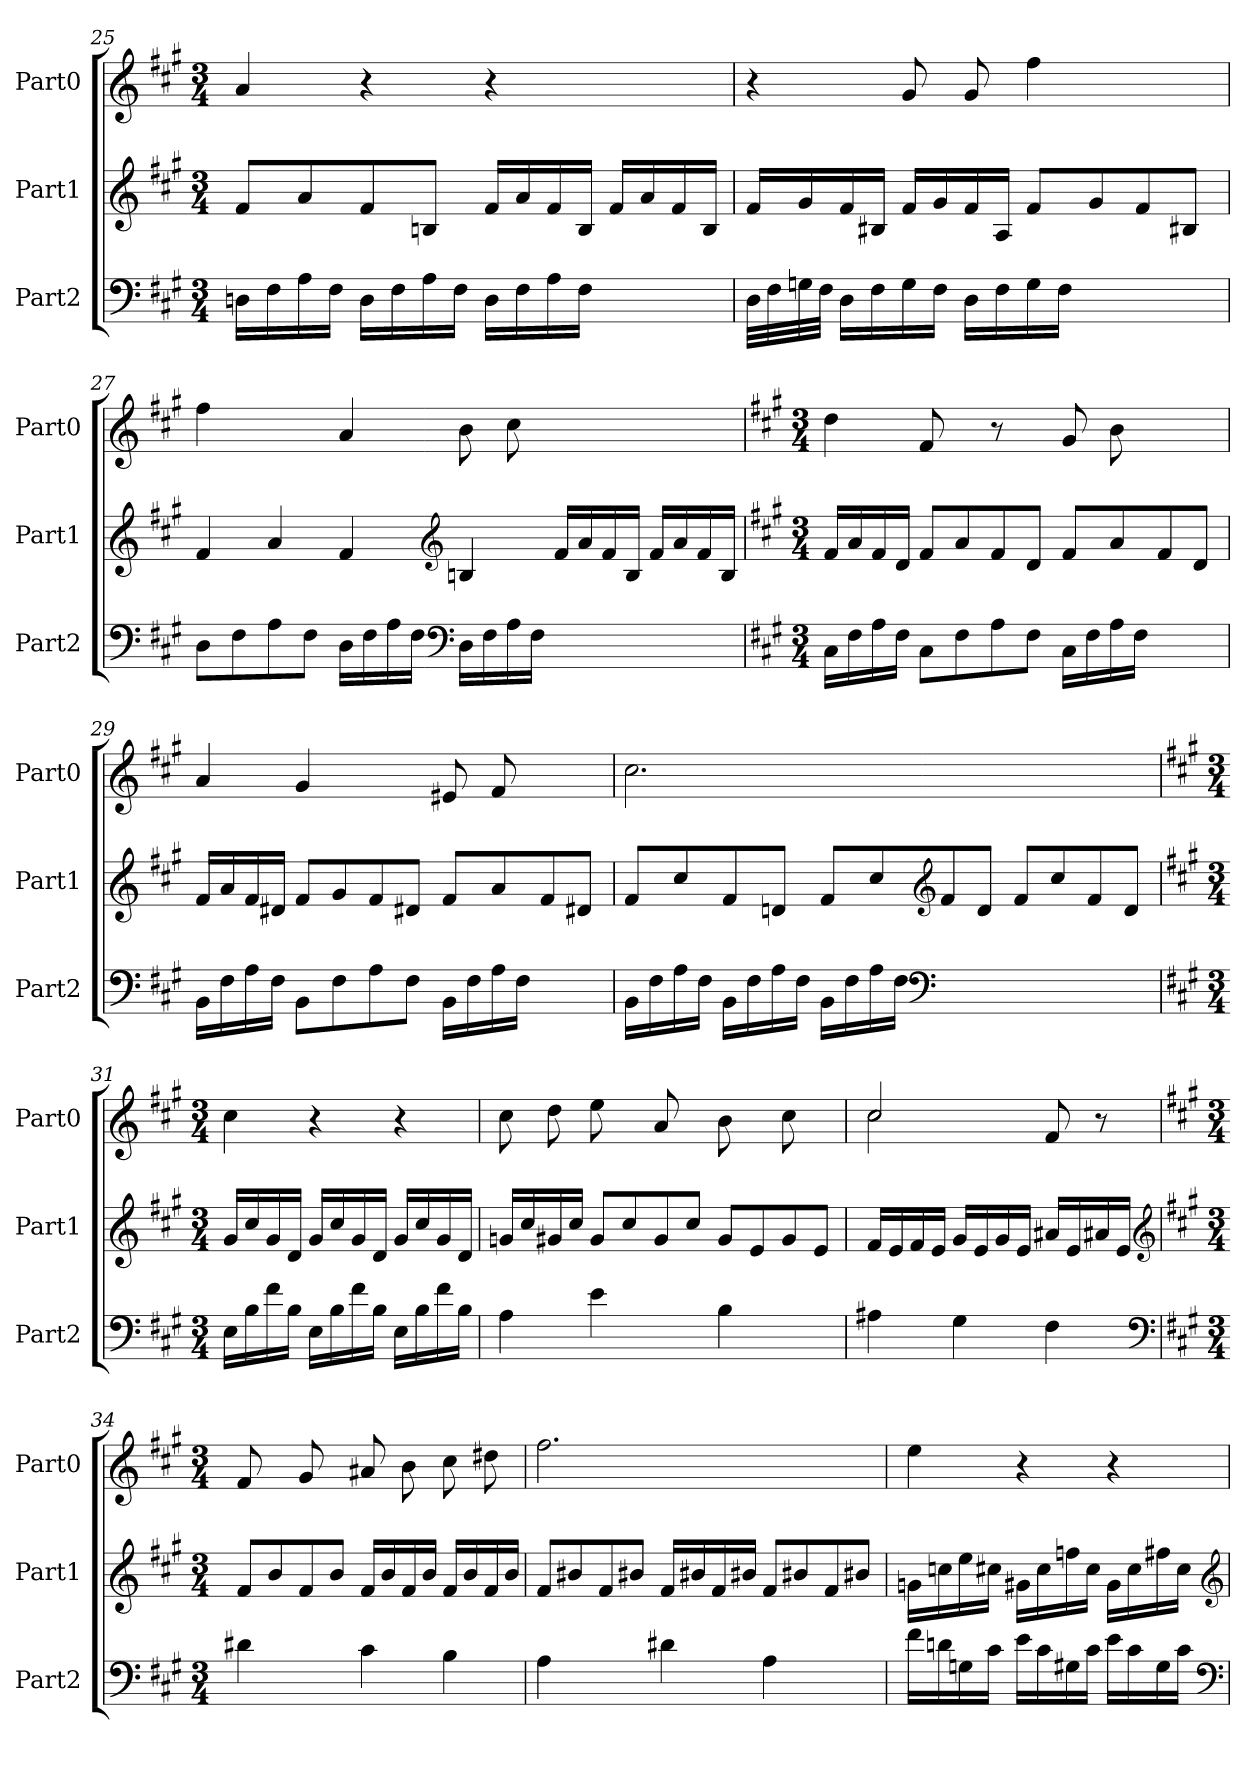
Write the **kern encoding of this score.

**kern	**kern	**kern
*part3	*part2	*part1
*staff3	*staff2	*staff1
*I"Part2	*I"Part1	*I"Part0
*I'Part2	*I'Part1	*I'Part0
!!LO:LB:g=z
*clefF4	*clefG2	*clefG2
*k[f#c#g#]	*k[f#c#g#]	*k[f#c#g#]
*M3/4	*M3/4	*M3/4
=25	=25	=25
16DnLL	8f#L	4a
16F#	.	.
16A	8a	.
16F#JJ	.	.
16DLL	8f#	4r
16F#	.	.
16A	8BnJ	.
16F#JJ	.	.
16DLL	16f#LL	4r
16F#	16a	.
16A	16f#	.
16F#JJ	16BJJ	.
4ryy	16f#LL	4ryy
.	16a	.
.	16f#	.
.	16BJJ	.
=26	=26	=26
32DLLL	16f#LL	4r
32F#	.	.
32G	16g#	.
32F#JJJ	.	.
16DLL	16f#	.
16F#	16B#XJJ	.
16G	16f#LL	8g#
16F#JJ	16g#	.
16DLL	16f#	8g#
16F#	16AJJ	.
16G	8f#L	4ff#
16F#JJ	.	.
8ryy	8g#	.
4ryy	8f#	4ryy
.	8B#XJ	.
=27	=27	=27
8DL	4f#	4ff#
8F#	.	.
8A	4a	8ryy
8F#J	.	8ryy
16DLL	4f#	4a
16F#	.	.
16A	.	.
16F#JJ	.	.
*clefF4	*clefG2	*
16DLL	4Bn	8b
16F#	.	.
16A	.	8cc#
16F#JJ	.	.
2ryy	16f#LL	2ryy
.	16a	.
.	16f#	.
.	16BJJ	.
.	16f#LL	.
.	16a	.
.	16f#	.
.	16BJJ	.
!!LO:LB:g=z
=28	=28	=28
*k[f#c#g#]	*k[f#c#g#]	*k[f#c#g#]
*M3/4	*M3/4	*M3/4
16C#LL	16f#LL	4dd
16F#	16a	.
16A	16f#	.
16F#JJ	16dJJ	.
8C#L	8f#L	8f#
8F#	8a	8ryy
8A	8f#	8r
8F#J	8dJ	8ryy
16C#LL	8f#L	8g#
16F#	.	.
16A	8a	8b
16F#JJ	.	.
4ryy	8f#	4ryy
.	8dJ	.
=29	=29	=29
16BBLL	16f#LL	4a
16F#	16a	.
16A	16f#	.
16F#JJ	16d#XJJ	.
8BBL	8f#L	4g#
8F#	8g#	.
8A	8f#	8ryy
8F#J	8d#XJ	8ryy
16BBLL	8f#L	8e#X
16F#	.	.
16A	8a	8f#
16F#JJ	.	.
4ryy	8f#	4ryy
.	8d#XJ	.
=30	=30	=30
16BBLL	8f#L	2.cc#
16F#	.	.
16A	8cc#	.
16F#JJ	.	.
16BBLL	8f#	.
16F#	.	.
16A	8dnJ	.
16F#JJ	.	.
16BBLL	8f#L	.
16F#	.	.
16A	8cc#	.
16F#JJ	.	.
*clefF4	*clefG2	*
2.ryy	8f#	2.ryy
.	8dJ	.
.	8f#L	.
.	8cc#	.
.	8f#	.
.	8dJ	.
!!LO:LB:g=z
=31	=31	=31
*k[f#c#g#]	*k[f#c#g#]	*k[f#c#g#]
*M3/4	*M3/4	*M3/4
16ELL	16g#LL	4cc#
16B	16cc#	.
16f#	16g#	.
16BJJ	16dJJ	.
16ELL	16g#LL	4r
16B	16cc#	.
16f#	16g#	.
16BJJ	16dJJ	.
16ELL	16g#LL	4r
16B	16cc#	.
16f#	16g#	.
16BJJ	16dJJ	.
=32	=32	=32
4A	16gnLL	8cc#
.	16cc#	.
.	16g#X	8dd
.	16cc#JJ	.
4e	8g#L	8ee
.	8cc#	8ryy
8ryy	8g#	8a
8ryy	8cc#J	8ryy
4B	8g#L	8b
.	8e	8ryy
8ryy	8g#	8cc#
8ryy	8eJ	8ryy
=33	=33	=33
*	*	*^
4A#X	16f#LL	2cc#	2cc#
.	16e	.	.
.	16f#	.	.
.	16eJJ	.	.
4G#	16g#LL	.	.
.	16e	.	.
.	16g#	.	.
.	16eJJ	.	.
4F#	16a#XLL	8f#	16ryy
.	16e	.	16ryy
.	16a#X	8r	16ryy
.	16eJJ	.	16ryy
*	*	*v	*v
*clefF4	*clefG2	*
!!LO:PB:g=z
=34	=34	=34
*k[f#c#g#]	*k[f#c#g#]	*k[f#c#g#]
*M3/4	*M3/4	*M3/4
4d#X	8f#L	8f#
.	8b	8ryy
8ryy	8f#	8g#
8ryy	8bJ	8ryy
4c#	16f#LL	8a#X
.	16b	.
.	16f#	8b
.	16bJJ	.
4B	16f#LL	8cc#
.	16b	.
.	16f#	8dd#X
.	16bJJ	.
=35	=35	=35
4A	8f#L	2.ff#
.	8b#X	.
8ryy	8f#	.
8ryy	8b#XJ	.
4d#X	16f#LL	.
.	16b#X	.
.	16f#	.
.	16b#XJJ	.
4A	8f#L	8ryy
.	8b#X	8ryy
8ryy	8f#	8ryy
8ryy	8b#XJ	8ryy
=36	=36	=36
16f#LL	16gnLL	4ee
16dn	16ccn	.
16Gn	16ee	.
16c#JJ	16cc#XJJ	.
16eLL	16g#XLL	4r
16c#	16cc#	.
16G#X	16ffn	.
16c#JJ	16cc#JJ	.
16eLL	16g#LL	4r
16c#	16cc#	.
16G#	16ff#X	.
16c#JJ	16cc#JJ	.
*clefF4	*clefG2	*
=	=	=
*-	*-	*-
